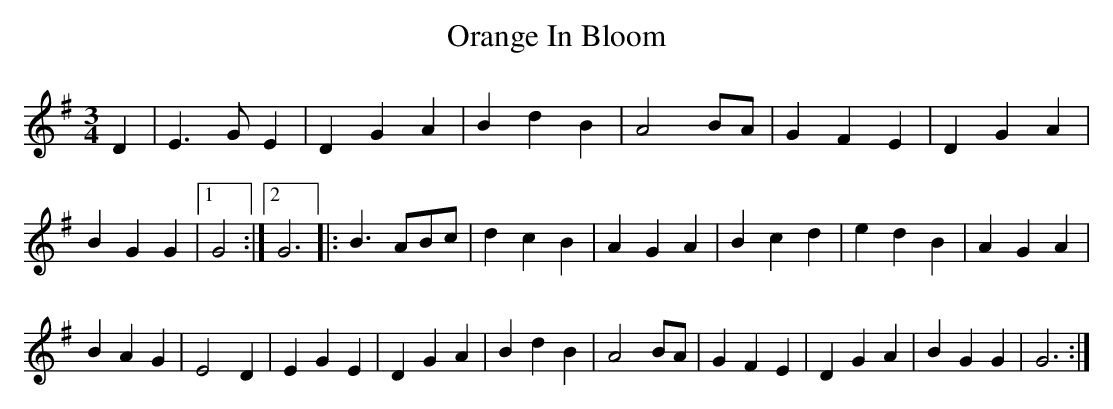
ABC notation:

X:1
T:Orange In Bloom
L:1/4
M:3/4
K:G
D | E>GE | DGA | BdB | A2B/A/ | GFE | DGA |
BGG |1G2 :|2 G3 |: B>AB/c/ | dcB | AGA | Bcd | edB | AGA |
BAG | E2D | EGE | DGA | BdB | A2B/A/ | GFE | DGA | BGG | G3 :|
